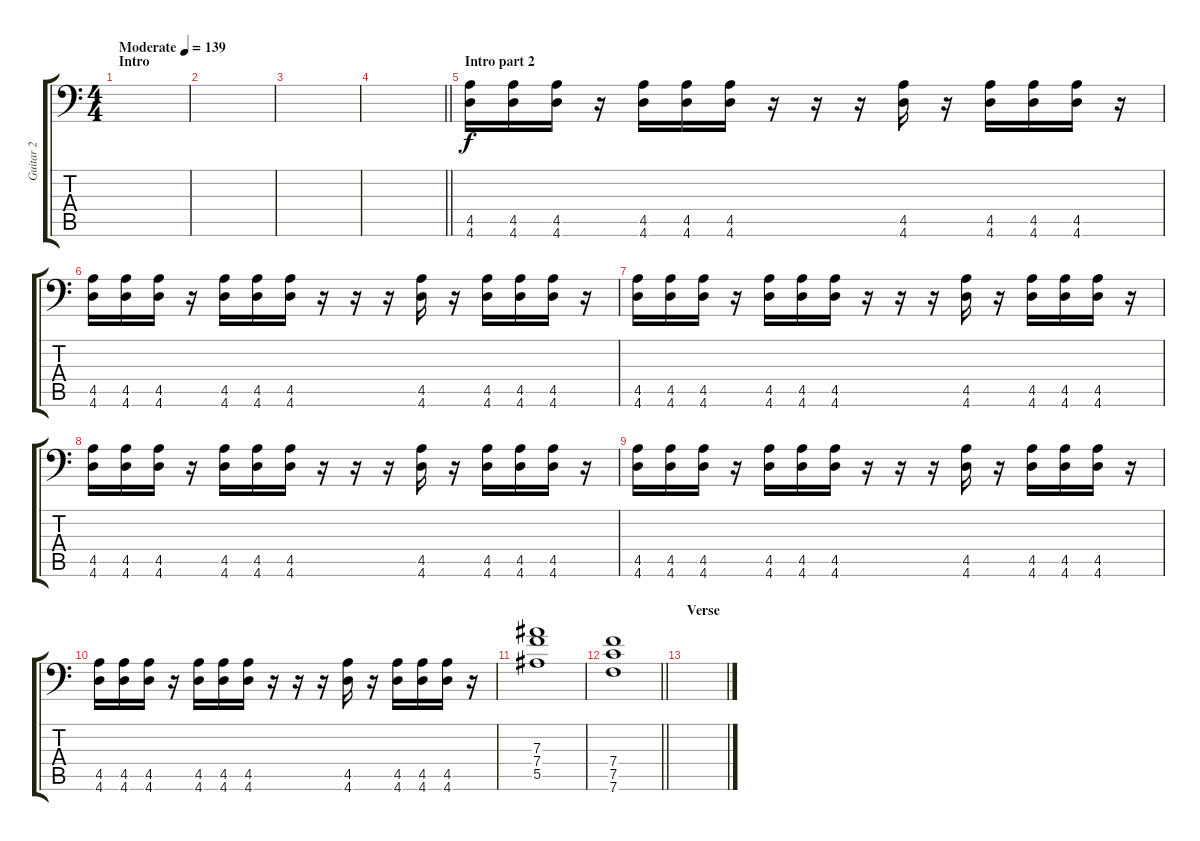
\track ("Guitar 2" "Guitar 2") {instrument overdrivenguitar}
\staff {score tabs}
\tuning (C4 G3 Eb3 Bb2 F2 Bb1) {hide}
\ts (4 4)
\section ("" "Intro")
\tempo (139 "Moderate")
\clef f4
\ks c
|
|
|
\barLineRight lightlight
|
\section ("" "Intro part 2")
(4.5 4.6).16 (4.5 4.6).16 (4.5 4.6).16 r.16 (4.5 4.6).16 (4.5 4.6).16 (4.5 4.6).16 r.16 r.16 r.16 (4.5 4.6).16 r.16 (4.5 4.6).16 (4.5 4.6).16 (4.5 4.6).16 r.16 |
(4.5 4.6).16 (4.5 4.6).16 (4.5 4.6).16 r.16 (4.5 4.6).16 (4.5 4.6).16 (4.5 4.6).16 r.16 r.16 r.16 (4.5 4.6).16 r.16 (4.5 4.6).16 (4.5 4.6).16 (4.5 4.6).16 r.16 |
(4.5 4.6).16 (4.5 4.6).16 (4.5 4.6).16 r.16 (4.5 4.6).16 (4.5 4.6).16 (4.5 4.6).16 r.16 r.16 r.16 (4.5 4.6).16 r.16 (4.5 4.6).16 (4.5 4.6).16 (4.5 4.6).16 r.16 |
(4.5 4.6).16 (4.5 4.6).16 (4.5 4.6).16 r.16 (4.5 4.6).16 (4.5 4.6).16 (4.5 4.6).16 r.16 r.16 r.16 (4.5 4.6).16 r.16 (4.5 4.6).16 (4.5 4.6).16 (4.5 4.6).16 r.16 |
(4.5 4.6).16 (4.5 4.6).16 (4.5 4.6).16 r.16 (4.5 4.6).16 (4.5 4.6).16 (4.5 4.6).16 r.16 r.16 r.16 (4.5 4.6).16 r.16 (4.5 4.6).16 (4.5 4.6).16 (4.5 4.6).16 r.16 |
(4.5 4.6).16 (4.5 4.6).16 (4.5 4.6).16 r.16 (4.5 4.6).16 (4.5 4.6).16 (4.5 4.6).16 r.16 r.16 r.16 (4.5 4.6).16 r.16 (4.5 4.6).16 (4.5 4.6).16 (4.5 4.6).16 r.16 |
(7.3 7.4 5.5).1 |
\barLineRight lightlight
(7.4 7.5 7.6).1 |
\section ("" "Verse")
